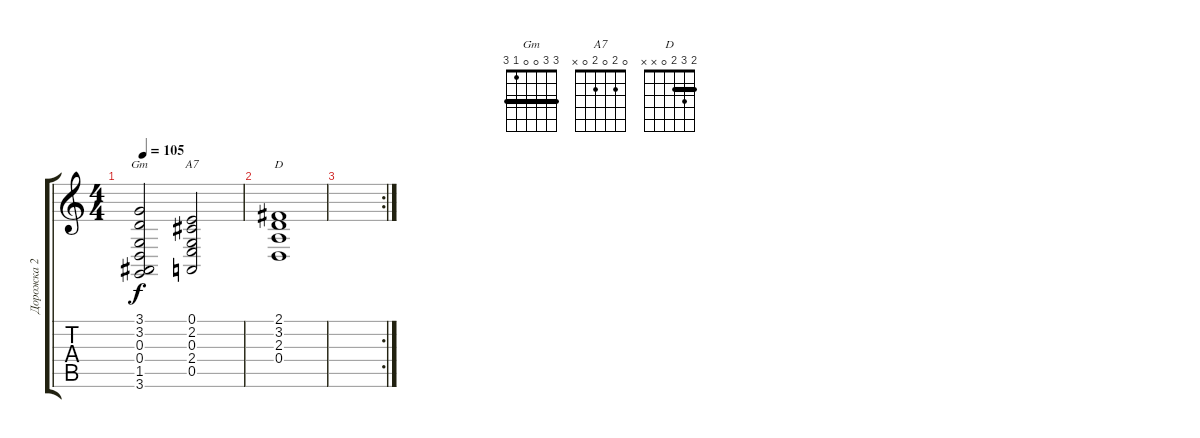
\track ("Дорожка 2" "Дорожка 2") {instrument pad2warm}
\staff {score tabs}
\tuning (E4 B3 G3 D3 A2 E2) {hide}
\chord ("Gm" 3 3 0 0 1 3) {barre 3}
\chord ("A7" 0 2 0 2 0 x)
\chord ("D" 2 3 2 0 x x) {barre 2}
\ts (4 4)
\tempo 105
\clef g2
\ks c
(3.1 3.2 0.3 0.4 1.5 3.6).2{ch "Gm" dy f} (0.1 2.2 0.3 2.4 0.5).2{ch "A7"} |
(2.1 3.2 2.3 0.4).1{ch "D"} |
\rc 2
